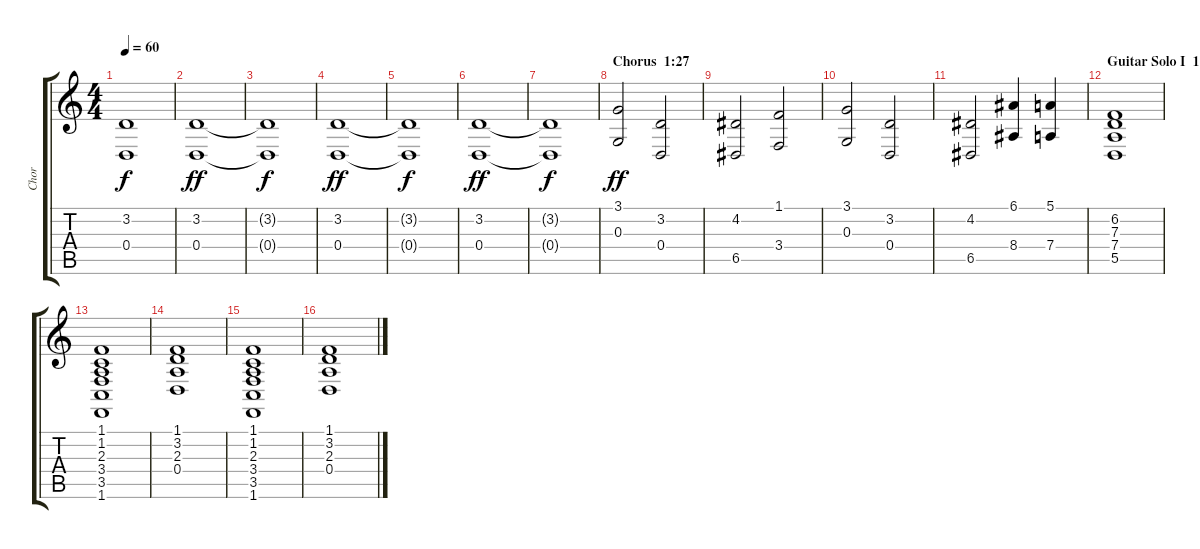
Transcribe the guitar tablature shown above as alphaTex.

\track ("Chor" "Chor") {instrument choiraahs}
\staff {score tabs}
\tuning (E4 B3 G3 D3 A2 E2) {hide}
\ts (4 4)
\tempo 60
\clef g2
\ks c
(3.2{t} 0.4{t}).1{dy f} |
(3.2 0.4).1{dy ff} |
(3.2{t} 0.4{t}).1{dy f} |
(3.2 0.4).1{dy ff} |
(3.2{t} 0.4{t}).1{dy f} |
(3.2 0.4).1{dy ff} |
(3.2{t} 0.4{t}).1{dy f} |
\section ("" "Chorus  1:27")
(3.1 0.3).2{dy ff} (3.2 0.4).2 |
(4.2 6.5).2 (1.1 3.4).2 |
(3.1 0.3).2 (3.2 0.4).2 |
(4.2 6.5).2 (6.1 8.4).4 (5.1 7.4).4 |
\section ("" "Guitar Solo I  1:43")
(6.2 7.3 7.4 5.5).1 |
(1.1 1.2 2.3 3.4 3.5 1.6).1 |
(1.1 3.2 2.3 0.4).1 |
(1.1 1.2 2.3 3.4 3.5 1.6).1 |
(1.1 3.2 2.3 0.4).1
